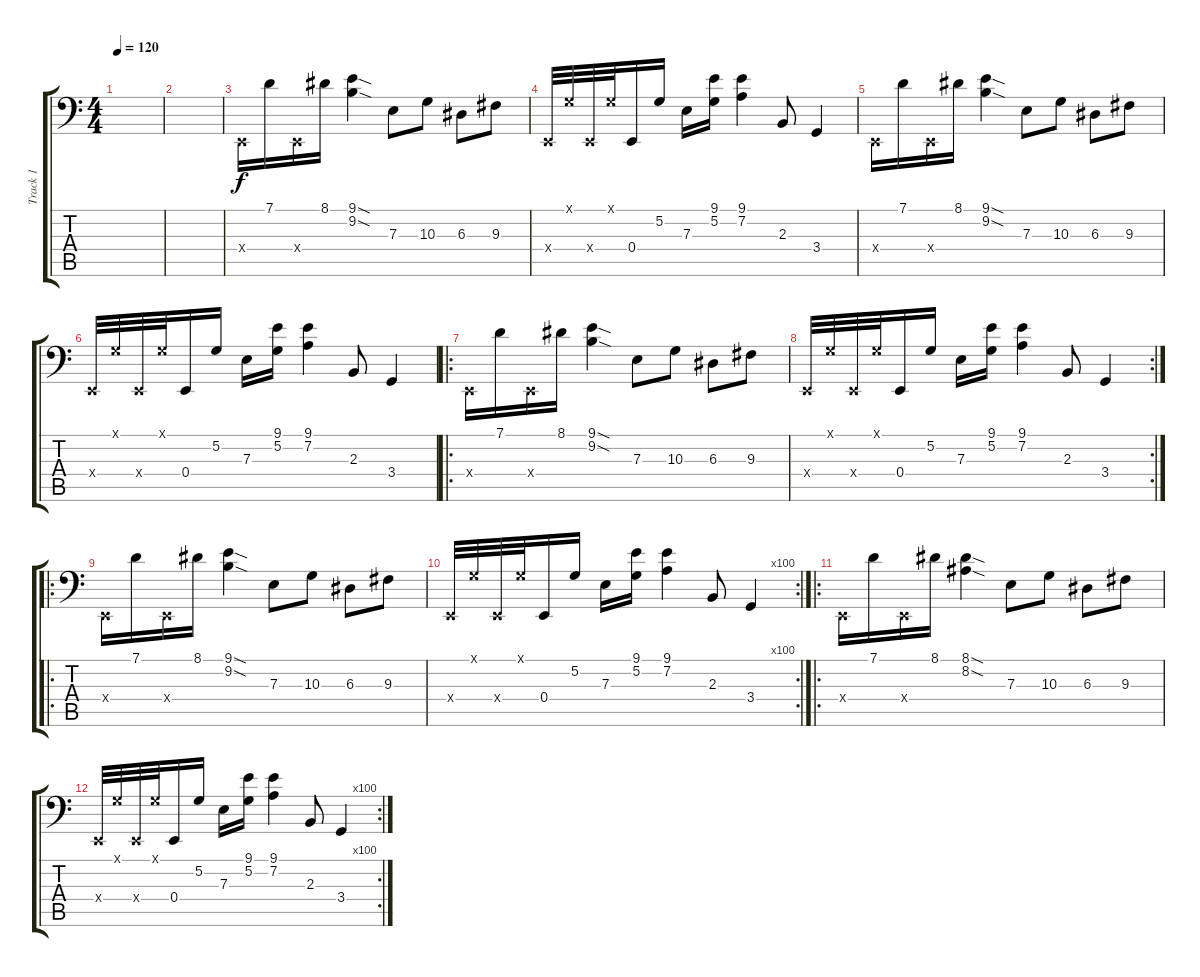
\track ("Track 1" "Track 1") {instrument electricbasspick}
\staff {score tabs}
\tuning (G2 D2 A1 E1 B0 Gb0) {hide}
\ts (4 4)
\tempo 120
\clef f4
\ks c
|
|
0.4{x}.16 7.1.16 0.4{x}.16 8.1.16 (9.1{sod} 9.2{sod}).4 7.3.8 10.3.8 6.3.8 9.3.8 |
0.4{x}.32 0.1{x}.32 0.4{x}.32 0.1{x}.32 0.4.16 5.2.16 7.3.16 (9.1 5.2).16 (9.1 7.2).4 2.3.8 3.4.4 |
0.4{x}.16 7.1.16 0.4{x}.16 8.1.16 (9.1{sod} 9.2{sod}).4 7.3.8 10.3.8 6.3.8 9.3.8 |
0.4{x}.32 0.1{x}.32 0.4{x}.32 0.1{x}.32 0.4.16 5.2.16 7.3.16 (9.1 5.2).16 (9.1 7.2).4 2.3.8 3.4.4 |
\ro
0.4{x}.16 7.1.16 0.4{x}.16 8.1.16 (9.1{sod} 9.2{sod}).4 7.3.8 10.3.8 6.3.8 9.3.8 |
\rc 2
0.4{x}.32 0.1{x}.32 0.4{x}.32 0.1{x}.32 0.4.16 5.2.16 7.3.16 (9.1 5.2).16 (9.1 7.2).4 2.3.8 3.4.4 |
\ro
0.4{x}.16 7.1.16 0.4{x}.16 8.1.16 (9.1{sod} 9.2{sod}).4 7.3.8 10.3.8 6.3.8 9.3.8 |
\rc 100
0.4{x}.32 0.1{x}.32 0.4{x}.32 0.1{x}.32 0.4.16 5.2.16 7.3.16 (9.1 5.2).16 (9.1 7.2).4 2.3.8 3.4.4 |
\ro
0.4{x}.16 7.1.16 0.4{x}.16 8.1.16 (8.1{sod} 8.2{sod}).4 7.3.8 10.3.8 6.3.8 9.3.8 |
\rc 100
0.4{x}.32 0.1{x}.32 0.4{x}.32 0.1{x}.32 0.4.16 5.2.16 7.3.16 (9.1 5.2).16 (9.1 7.2).4 2.3.8 3.4.4
